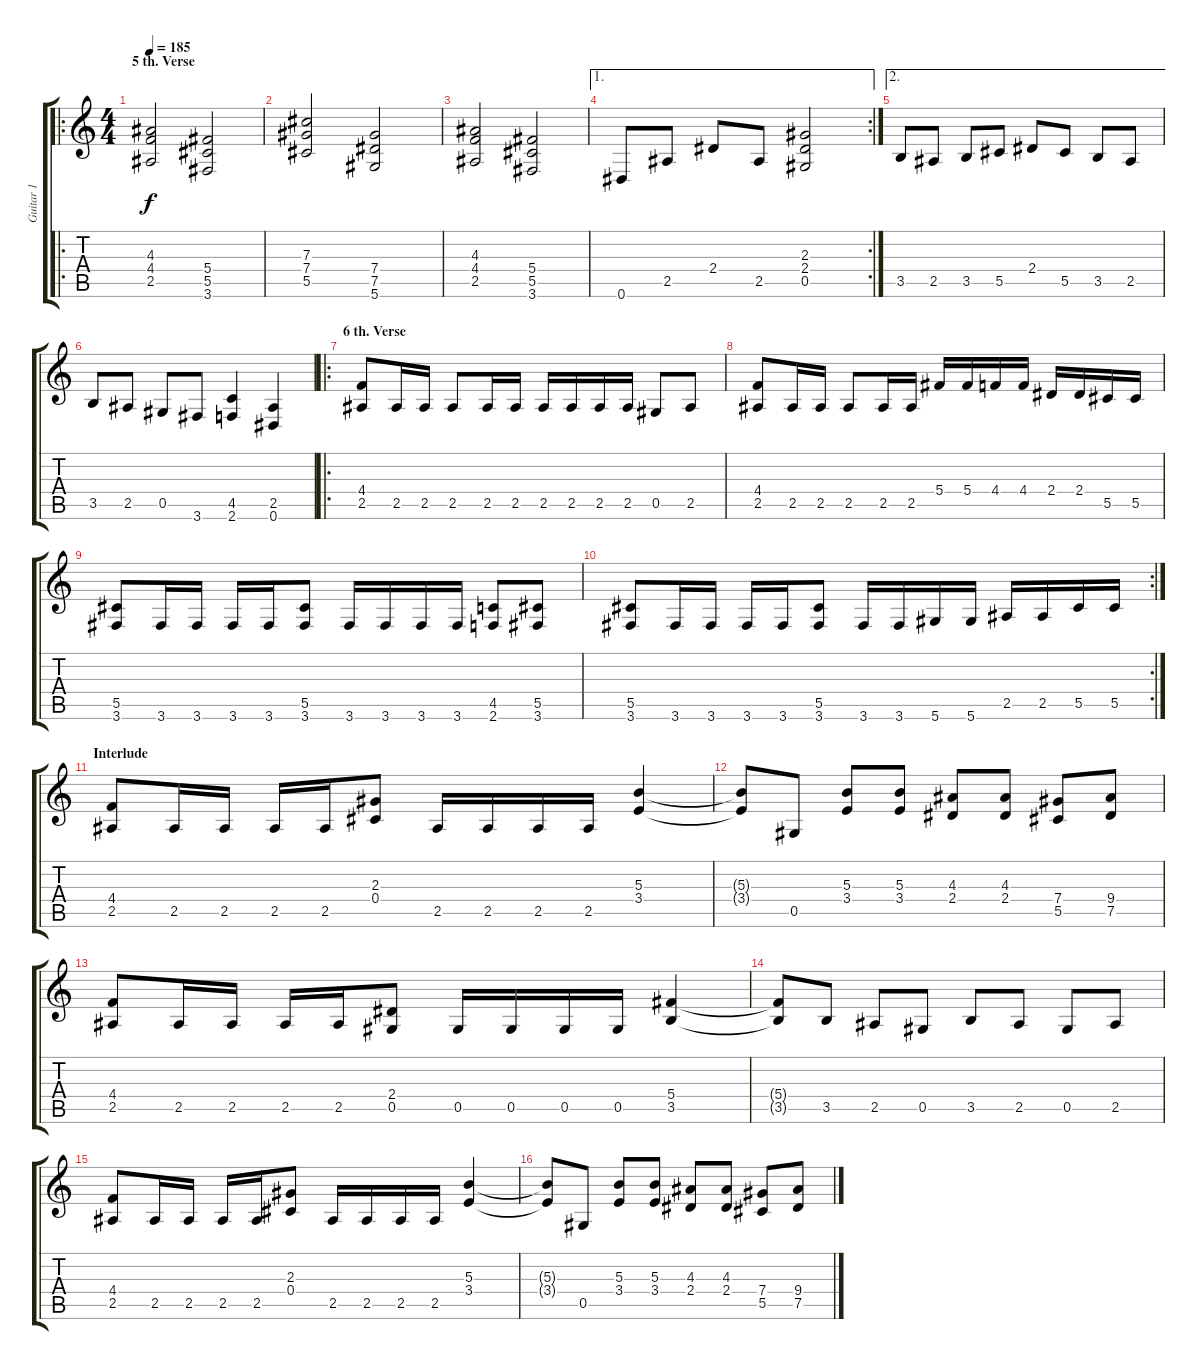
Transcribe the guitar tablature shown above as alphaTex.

\track ("Guitar 1" "Guitar 1") {instrument distortionguitar}
\staff {score tabs}
\tuning (Eb4 Bb3 Gb3 Db3 Ab2 Eb2) {hide}
\ro
\ts (4 4)
\section ("" "5 th. Verse")
\tempo 185
\clef g2
\ks c
(4.3 4.4 2.5).2{dy f} (5.4 5.5 3.6).2 |
(7.3 7.4 5.5).2 (7.4 7.5 5.6).2 |
(4.3 4.4 2.5).2 (5.4 5.5 3.6).2 |
\ae 1
\rc 2
0.6.8 2.5.8 2.4.8 2.5.8 (2.3 2.4 0.5).2 |
\ae 2
3.5.8 2.5.8 3.5.8 5.5.8 2.4.8 5.5.8 3.5.8 2.5.8 |
3.5.8 2.5.8 0.5.8 3.6.8 (4.5 2.6).4 (2.5 0.6).4 |
\ro
\section ("" "6 th. Verse")
(4.4 2.5).8 2.5.16 2.5.16 2.5.8 2.5.16 2.5.16 2.5.16 2.5.16 2.5.16 2.5.16 0.5.8 2.5.8 |
(4.4 2.5).8 2.5.16 2.5.16 2.5.8 2.5.16 2.5.16 5.4.16 5.4.16 4.4.16 4.4.16 2.4.16 2.4.16 5.5.16 5.5.16 |
(5.5 3.6).8 3.6.16 3.6.16 3.6.16 3.6.16 (5.5 3.6).8 3.6.16 3.6.16 3.6.16 3.6.16 (4.5 2.6).8 (5.5 3.6).8 |
\rc 2
(5.5 3.6).8 3.6.16 3.6.16 3.6.16 3.6.16 (5.5 3.6).8 3.6.16 3.6.16 5.6.16 5.6.16 2.5.16 2.5.16 5.5.16 5.5.16 |
\section ("" "Interlude")
(4.4 2.5).8 2.5.16 2.5.16 2.5.16 2.5.16 (2.3 0.4).8 2.5.16 2.5.16 2.5.16 2.5.16 (5.3 3.4).4 |
(5.3{t} 3.4{t}).8 0.5.8 (5.3 3.4).8 (5.3 3.4).8 (4.3 2.4).8 (4.3 2.4).8 (7.4 5.5).8 (9.4 7.5).8 |
(4.4 2.5).8 2.5.16 2.5.16 2.5.16 2.5.16 (2.4 0.5).8 0.5.16 0.5.16 0.5.16 0.5.16 (5.4 3.5).4 |
(5.4{t} 3.5{t}).8 3.5.8 2.5.8 0.5.8 3.5.8 2.5.8 0.5.8 2.5.8 |
(4.4 2.5).8 2.5.16 2.5.16 2.5.16 2.5.16 (2.3 0.4).8 2.5.16 2.5.16 2.5.16 2.5.16 (5.3 3.4).4 |
(5.3{t} 3.4{t}).8 0.5.8 (5.3 3.4).8 (5.3 3.4).8 (4.3 2.4).8 (4.3 2.4).8 (7.4 5.5).8 (9.4 7.5).8
